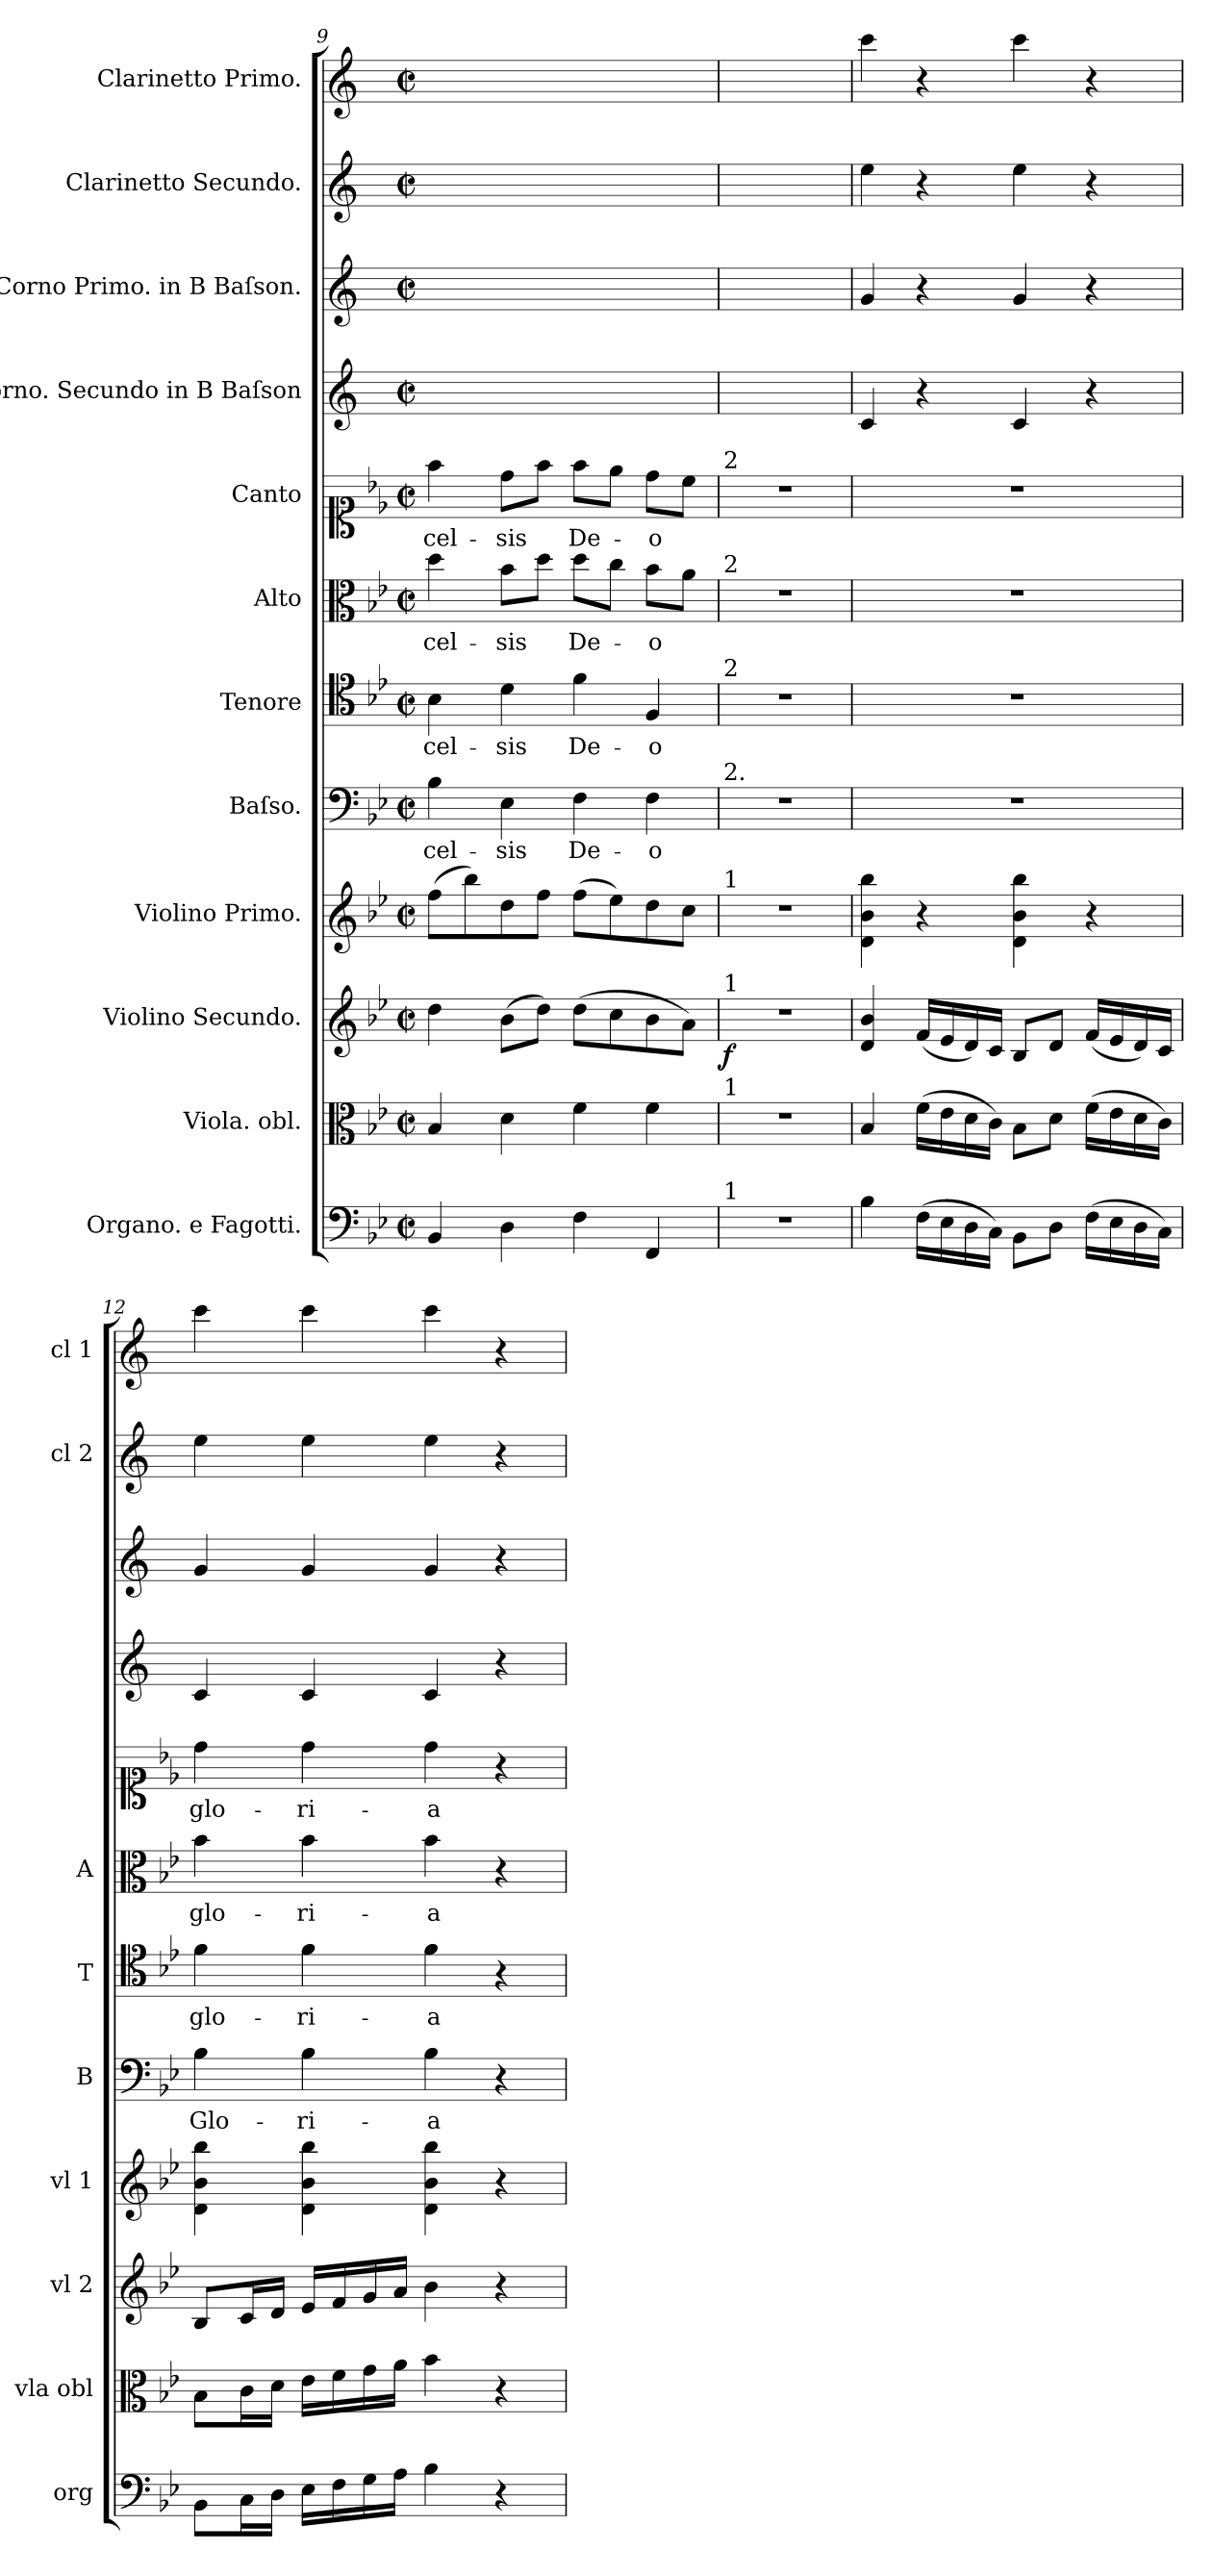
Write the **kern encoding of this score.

**kern	**kern	**dynam	**kern	**dynam	**kern	**dynam	**kern	**text	**kern	**text	**kern	**text	**kern	**text	**dynam	**kern	**kern	**kern	**kern
*part12	*part11	*part11	*part10	*part10	*part9	*part9	*part8	*part8	*part7	*part7	*part6	*part6	*part5	*part5	*part5	*part4	*part3	*part2	*part1
*staff12	*staff11	*staff11	*staff10	*staff10	*staff9	*staff9	*staff8	*staff8	*staff7	*staff7	*staff6	*staff6	*staff5	*staff5	*staff5	*staff4	*staff3	*staff2	*staff1
*I"Organo. e Fagotti.	*I"Viola. obl.	*	*I"Violino Secundo.	*	*I"Violino Primo.	*	*I"Baſso.	*	*I"Tenore	*	*I"Alto	*	*I"Canto	*	*	*I"Corno. Secundo in B Baſson	*I"Corno Primo. in B Baſson.	*I"Clarinetto Secundo.	*I"Clarinetto Primo.
*I'org	*I'vla obl	*	*I'vl 2	*	*I'vl 1	*	*I'B	*	*I'T	*	*I'A	*	*	*	*	*	*	*I'cl 2	*I'cl 1
*clefF4	*clefC3	*	*clefG2	*	*clefG2	*	*clefF4	*	*clefC4	*	*clefC3	*	*clefC1	*	*	*clefG2	*clefG2	*clefG2	*clefG2
*	*	*	*	*	*	*	*	*	*	*	*	*	*	*	*	*ITrd1c2	*ITrd1c2	*ITrd1c2	*ITrd1c2
*k[b-e-]	*k[b-e-]	*	*k[b-e-]	*	*k[b-e-]	*	*k[b-e-]	*	*k[b-e-]	*	*k[b-e-]	*	*k[b-e-]	*	*	*k[b-e-]	*k[b-e-]	*k[b-e-]	*k[b-e-]
*	*B-:	*	*B-:	*	*B-:	*	*B-:	*	*B-:	*	*B-:	*	*B-:	*	*	*B-:	*B-:	*B-:	*B-:
*M2/2	*M2/2	*	*M2/2	*	*M2/2	*	*M2/2	*	*M2/2	*	*M2/2	*	*M2/2	*	*	*M2/2	*M2/2	*M2/2	*M2/2
*met(c|)	*met(c|)	*	*met(c|)	*	*met(c|)	*	*met(c|)	*	*met(c|)	*	*met(c|)	*	*met(c|)	*	*	*met(c|)	*met(c|)	*met(c|)	*met(c|)
=9	=9	=9	=9	=9	=9	=9	=9	=9	=9	=9	=9	=9	=9	=9	=9	=9	=9	=9	=9
4BB-/	4B-/	.	4dd\	fort	(8ff\L	forto	4B-\	-cel-	4B-\	-cel-	4dd\	-cel-	4ff\	-cel-	.	1ryy	1ryy	1ryy	1ryy
.	.	.	.	.	8bb-\)	.	.	.	.	.	.	.	.	.	.	.	.	.	.
!	!	!	!	!	!	!	!	!	!	!	!	!	!	!	!LO:DY:a	!	!	!	!
4D\	4d\	.	(8b-\L	.	8dd\	.	4E-\	-sis	4d\	-sis	8b-\L	-sis	8dd\L	-sis	forte	.	.	.	.
.	.	.	8dd\J)	.	8ff\J	.	.	.	.	.	8dd\J	.	8ff\J	.	.	.	.	.	.
4F\	4f\	.	(8dd\L	.	(8ff\L	.	4F\	De-	4f\	De-	8dd\L	De-	8ff\L	De-	.	.	.	.	.
.	.	.	8cc\	.	8ee-\)	.	.	.	.	.	8cc\J	.	8ee-\J	.	.	.	.	.	.
4FF/	4f\	.	8b-\	.	8dd\	.	4F\	-o	4F/	-o	8b-\L	-o	8dd\L	-o	.	.	.	.	.
.	.	.	8a\J)	.	8cc\J	.	.	.	.	.	8a\J	.	8cc\J	.	.	.	.	.	.
=10	=10	=10	=10	=10	=10	=10	=10	=10	=10	=10	=10	=10	=10	=10	=10	=10	=10	=10	=10
!	!	!	!	!	!	!	!	!	!	!	!	!	!LO:TX:a:t=2	!	!	!	!	!	!
!	!	!	!	!	!	!	!	!	!	!	!LO:TX:a:t=2	!	!	!	!	!	!	!	!
!	!	!	!	!	!	!	!	!	!LO:TX:a:t=2	!	!	!	!	!	!	!	!	!	!
!	!	!	!	!	!	!	!LO:TX:a:t=2.	!	!	!	!	!	!	!	!	!	!	!	!
!	!	!	!	!	!LO:TX:a:t=1	!	!	!	!	!	!	!	!	!	!	!	!	!	!
!	!	!	!LO:TX:a:t=1	!	!	!	!	!	!	!	!	!	!	!	!	!	!	!	!
!	!LO:TX:a:t=1	!	!	!	!	!	!	!	!	!	!	!	!	!	!	!	!	!	!
!LO:TX:a:t=1	!	!	!	!	!	!	!	!	!	!	!	!	!	!	!	!	!	!	!
1r	1r	.	1r	f	1r	.	1r	.	1r	.	1r	.	1r	.	.	1ryy	1ryy	1ryy	1ryy
=11	=11	=11	=11	=11	=11	=11	=11	=11	=11	=11	=11	=11	=11	=11	=11	=11	=11	=11	=11
4B-\	4B-/	forto	4d/ 4b-/	.	4d\ 4b-\ 4bb-\	.	1r	.	1r	.	1r	.	1r	.	.	4B-/	4f/	4dd\	4bb-\
(16F\LL	(16f\LL	.	(16f/LL	.	4r	.	.	.	.	.	.	.	.	.	.	4r	4r	4r	4r
16E-\	16e-\	.	16e-/	.	.	.	.	.	.	.	.	.	.	.	.	.	.	.	.
16D\	16d\	.	16d/)	.	.	.	.	.	.	.	.	.	.	.	.	.	.	.	.
16C\JJ)	16c\JJ)	.	16c/JJ	.	.	.	.	.	.	.	.	.	.	.	.	.	.	.	.
8BB-\L	8B-\L	.	8B-/L	.	4d\ 4b-\ 4bb-\	.	.	.	.	.	.	.	.	.	.	4B-/	4f/	4dd\	4bb-\
8D\J	8d\J	.	8d/J	.	.	.	.	.	.	.	.	.	.	.	.	.	.	.	.
(16F\LL	(16f\LL	.	(16f/LL	.	4r	.	.	.	.	.	.	.	.	.	.	4r	4r	4r	4r
16E-\	16e-\	.	16e-/	.	.	.	.	.	.	.	.	.	.	.	.	.	.	.	.
16D\	16d\	.	16d/)	.	.	.	.	.	.	.	.	.	.	.	.	.	.	.	.
16C\JJ)	16c\JJ)	.	16c/JJ	.	.	.	.	.	.	.	.	.	.	.	.	.	.	.	.
=12	=12	=12	=12	=12	=12	=12	=12	=12	=12	=12	=12	=12	=12	=12	=12	=12	=12	=12	=12
8BB-\L	8B-\L	.	8B-/L	.	4d\ 4b-\ 4bb-\	.	4B-\	Glo-	4f\	glo-	4b-\	glo-	4dd\	glo-	.	4B-/	4f/	4dd\	4bb-\
16C\L	16c\L	.	16c/L	.	.	.	.	.	.	.	.	.	.	.	.	.	.	.	.
16D\JJ	16d\JJ	.	16d/JJ	.	.	.	.	.	.	.	.	.	.	.	.	.	.	.	.
16E-\LL	16e-\LL	.	16e-/LL	.	4d\ 4b-\ 4bb-\	.	4B-\	-ri-	4f\	-ri-	4b-\	-ri-	4dd\	-ri-	.	4B-/	4f/	4dd\	4bb-\
16F\	16f\	.	16f/	.	.	.	.	.	.	.	.	.	.	.	.	.	.	.	.
16G\	16g\	.	16g/	.	.	.	.	.	.	.	.	.	.	.	.	.	.	.	.
16A\JJ	16a\JJ	.	16a/JJ	.	.	.	.	.	.	.	.	.	.	.	.	.	.	.	.
4B-\	4b-\	.	4b-\	.	4d\ 4b-\ 4bb-\	.	4B-\	-a	4f\	-a	4b-\	-a	4dd\	-a	.	4B-/	4f/	4dd\	4bb-\
4r	4r	.	4r	.	4r	.	4r	.	4r	.	4r	.	4r	.	.	4r	4r	4r	4r
=	=	=	=	=	=	=	=	=	=	=	=	=	=	=	=	=	=	=	=
*-	*-	*-	*-	*-	*-	*-	*-	*-	*-	*-	*-	*-	*-	*-	*-	*-	*-	*-	*-
